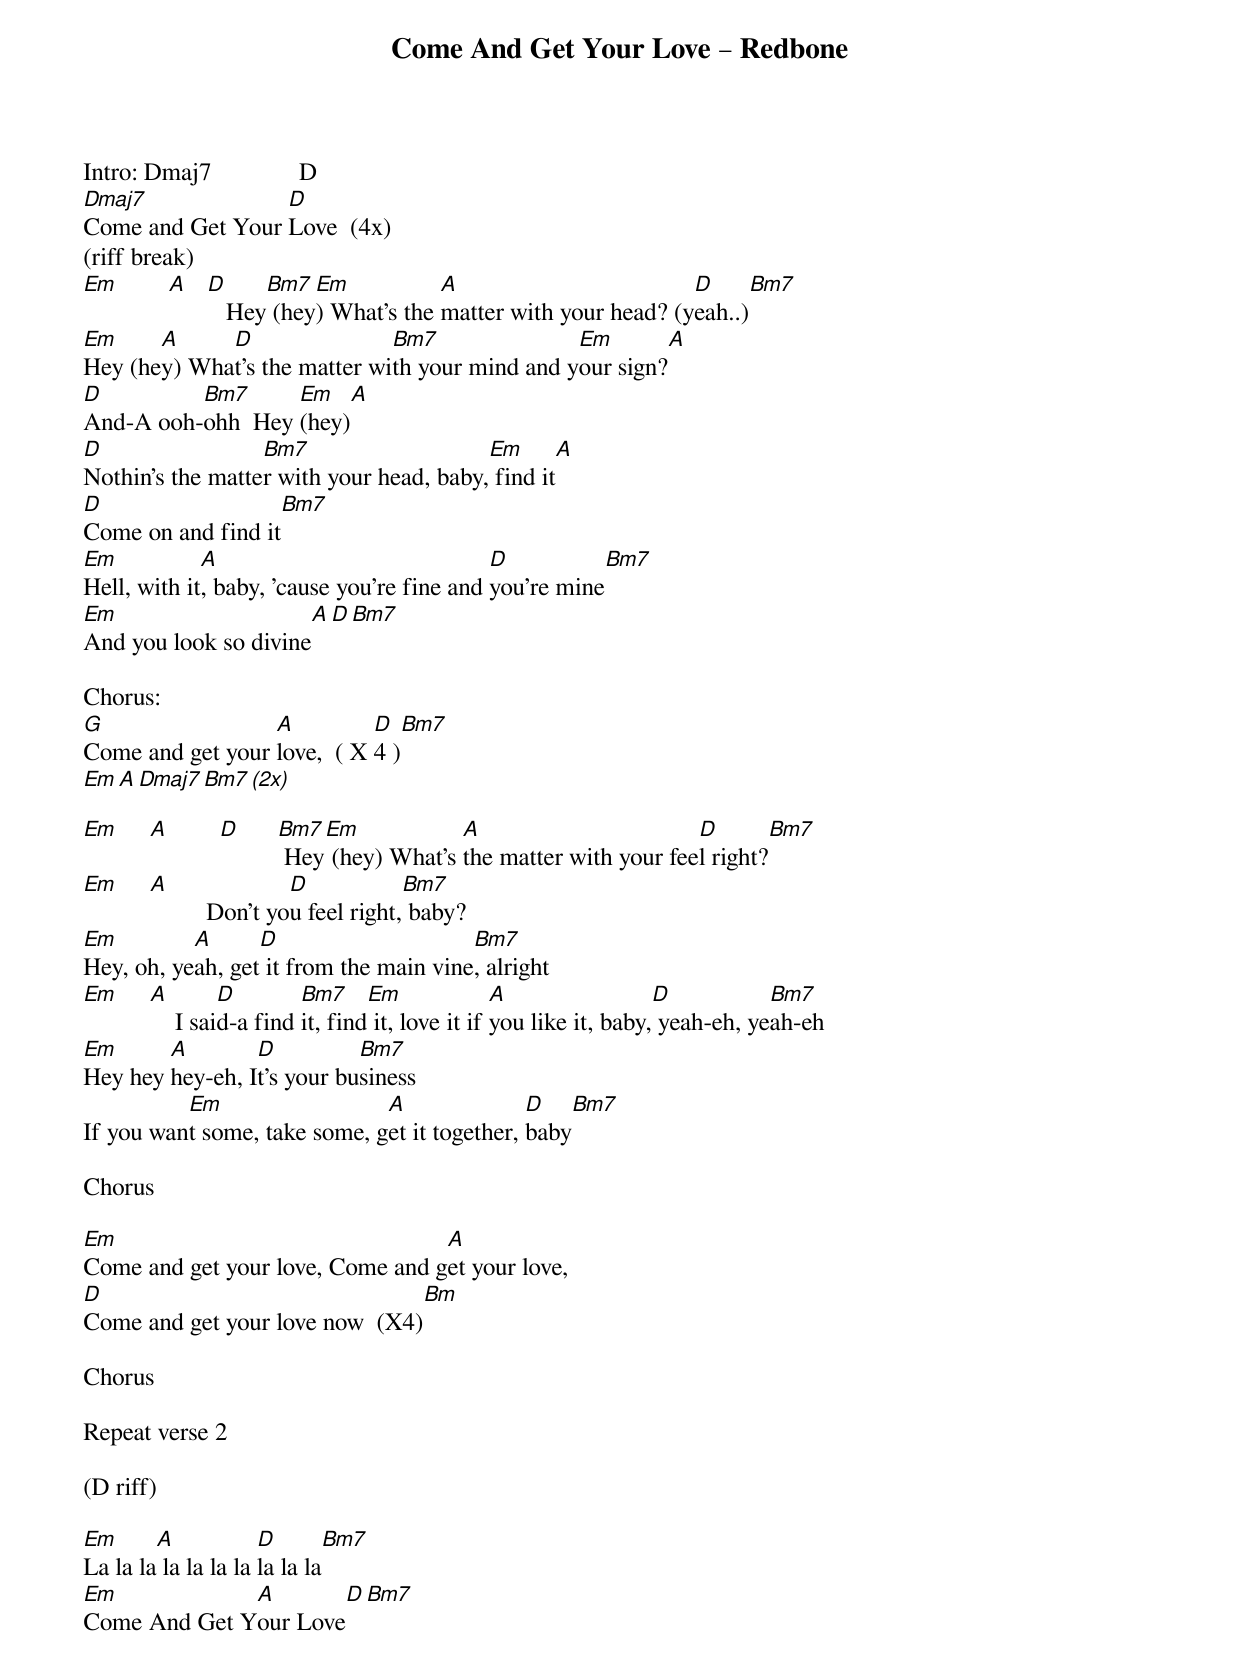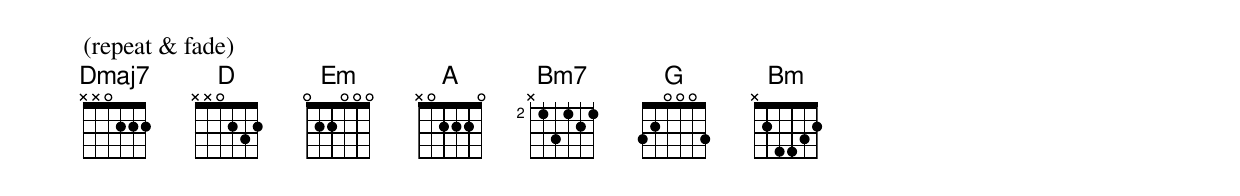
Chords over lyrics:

Come And Get Your Love – Redbone

Intro: Dmaj7		  D
Dmaj7		  D
Come and Get Your Love  (4x)
(riff break)
Em 	A  D     Bm7  Em           A   			    D        Bm7
	      Hey (hey) What's the matter with your head? (yeah..)
Em     A     D                Bm7               Em           A
Hey (hey) What's the matter with your mind and your sign?
D         Bm7	   Em   A
And-A ooh-ohh  Hey (hey)
D                 Bm7              	 Em             A
Nothin's the matter with your head, baby, find it
D                  Bm7
Come on and find it
Em   	     A   			    D        		     Bm7
Hell, with it, baby, 'cause you're fine and you're mine
Em              	   A 		D                Bm7
And you look so divine

Chorus:
G        	  A          D      Bm7
Come and get your love,  ( X 4 )
Em   A  Dmaj7  Bm7 (2x)

Em   A       D     Bm7 Em            A                       D           Bm7
	            Hey (hey) What's the matter with your feel right?
Em   A       	      D            Bm7
	      Don't you feel right, baby?
Em         A      D    			Bm7
Hey, oh, yeah, get it from the main vine, alright
Em   A        D        Bm7     Em              A                 D           Bm7
         I said-a find it, find it, love it if you like it, baby, yeah-eh, yeah-eh
Em   	A        D          Bm7
Hey hey hey-eh, It's your business
          Em      	      A               D      Bm7
If you want some, take some, get it together, baby

Chorus

Em                                A
Come and get your love, Come and get your love,
D       			Bm
Come and get your love now  (X4)

Chorus

Repeat verse 2

(D riff)

Em      A            D       Bm7
La la la la la la la la la la
Em            A            D       Bm7
Come And Get Your Love

(repeat & fade)
